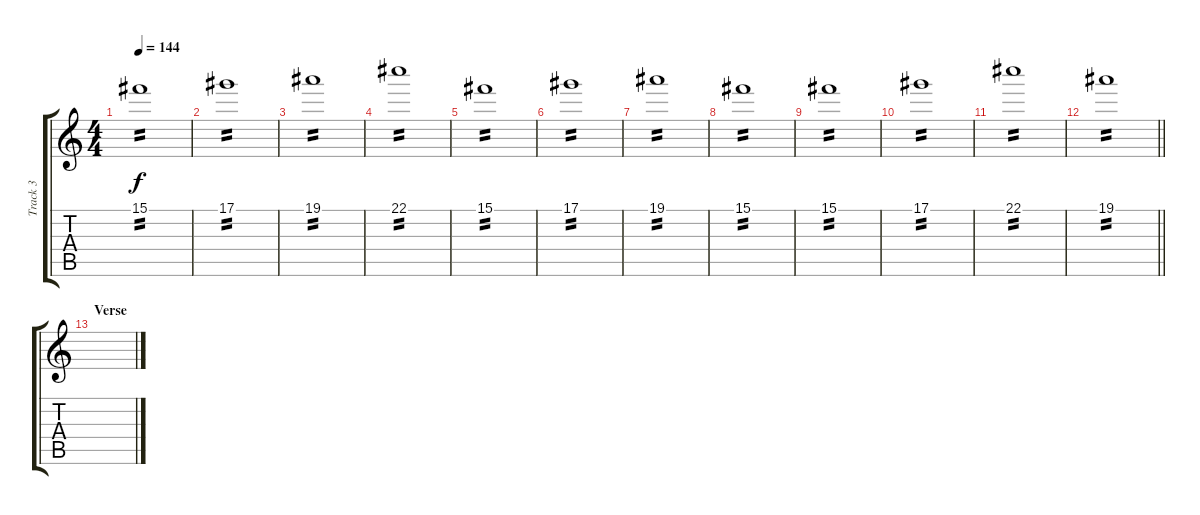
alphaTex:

\track ("Track 3" "Track 3") {instrument distortionguitar}
\staff {score tabs}
\tuning (Eb4 Bb3 Gb3 Db3 Ab2 Eb2) {hide}
\ts (4 4)
\tempo 144
\clef g2
\ks c
15.1.1{tp 2 dy f} |
17.1.1{tp 2} |
19.1.1{tp 2} |
22.1.1{tp 2} |
15.1.1{tp 2} |
17.1.1{tp 2} |
19.1.1{tp 2} |
15.1.1{tp 2} |
15.1.1{tp 2} |
17.1.1{tp 2} |
22.1.1{tp 2} |
\barLineRight lightlight
19.1.1{tp 2} |
\section ("" "Verse")
